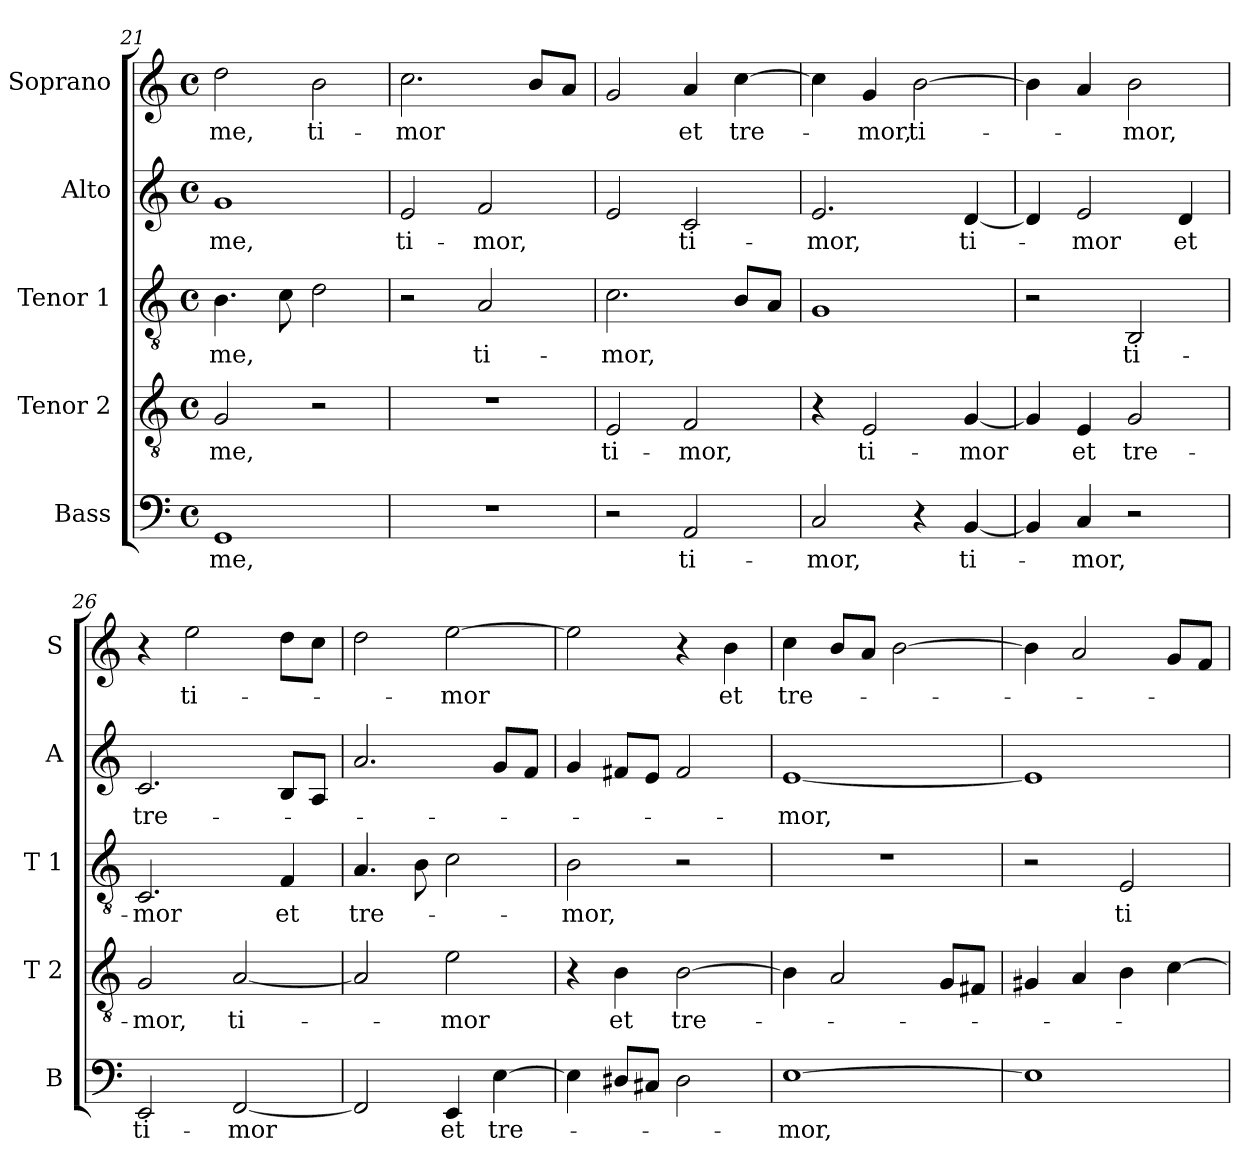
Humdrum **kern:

**kern	**text	**kern	**text	**kern	**text	**kern	**text	**kern	**text
*part5	*part5	*part4	*part4	*part3	*part3	*part2	*part2	*part1	*part1
*staff5	*staff5	*staff4	*staff4	*staff3	*staff3	*staff2	*staff2	*staff1	*staff1
*I"Bass	*	*I"Tenor 2	*	*I"Tenor 1	*	*I"Alto	*	*I"Soprano	*
*I'B	*	*I'T 2	*	*I'T 1	*	*I'A	*	*I'S	*
*clefF4	*	*clefGv2	*	*clefGv2	*	*clefG2	*	*clefG2	*
*k[]	*	*k[]	*	*k[]	*	*k[]	*	*k[]	*
*C:	*	*C:	*	*C:	*	*C:	*	*C:	*
*M4/4	*	*M4/4	*	*M4/4	*	*M4/4	*	*M4/4	*
*met(c)	*	*met(c)	*	*met(c)	*	*met(c)	*	*met(c)	*
=21	=21	=21	=21	=21	=21	=21	=21	=21	=21
1GG	me,	2G/	me,	4.B\	me,	1g	me,	2dd\	me,
.	.	.	.	8c\	.	.	.	.	.
.	.	2r	.	2d\	.	.	.	2b\	ti-
!!LO:LB:g=z
=22	=22	=22	=22	=22	=22	=22	=22	=22	=22
1r	.	1r	.	2r	.	2e/	ti-	2.cc\	-mor
.	.	.	.	2A/	ti-	2f/	-mor,	.	.
.	.	.	.	.	.	.	.	8b/L	.
.	.	.	.	.	.	.	.	8a/J	.
=23	=23	=23	=23	=23	=23	=23	=23	=23	=23
2r	.	2E/	ti-	2.c\	-mor,	2e/	.	2g/	.
2AA/	ti-	2F/	-mor,	.	.	2c/	ti-	4a/	et
.	.	.	.	8B/L	.	.	.	[4cc\	tre-
.	.	.	.	8A/J	.	.	.	.	.
=24	=24	=24	=24	=24	=24	=24	=24	=24	=24
2C/	-mor,	4r	.	1G	.	2.e/	-mor,	4cc\]	.
.	.	2E/	ti-	.	.	.	.	4g/	-mor,
4r	.	.	.	.	.	.	.	[2b\	ti-
[4BB/	ti-	[4G/	-mor	.	.	[4d/	ti-	.	.
=25	=25	=25	=25	=25	=25	=25	=25	=25	=25
4BB/]	.	4G/]	.	2r	.	4d/]	.	4b\]	.
4C/	-mor,	4E/	et	.	.	2e/	-mor	4a/	.
2r	.	2G/	tre-	2BB/	ti-	.	.	2b\	-mor,
.	.	.	.	.	.	4d/	et	.	.
=26	=26	=26	=26	=26	=26	=26	=26	=26	=26
2EE/	ti-	2G/	-mor,	2.C/	-mor	2.c/	tre-	4r	.
.	.	.	.	.	.	.	.	2ee\	ti-
[2FF/	-mor	[2A/	ti-	.	.	.	.	.	.
.	.	.	.	4F/	et	8B/L	.	8dd\L	.
.	.	.	.	.	.	8A/J	.	8cc\J	.
!!LO:PB:g=z
=27	=27	=27	=27	=27	=27	=27	=27	=27	=27
2FF/]	.	2A/]	.	4.A/	tre-	2.a/	.	2dd\	.
.	.	.	.	8B\	.	.	.	.	.
4EE/	et	2e\	-mor	2c\	.	.	.	[2ee\	-mor
[4E\	tre-	.	.	.	.	8g/L	.	.	.
.	.	.	.	.	.	8f/J	.	.	.
=28	=28	=28	=28	=28	=28	=28	=28	=28	=28
4E\]	.	4r	.	2B\	-mor,	4g/	.	2ee\]	.
8D#X/L	.	4B\	et	.	.	8f#X/L	.	.	.
8C#X/J	.	.	.	.	.	8e/J	.	.	.
2D#\	.	[2B\	tre-	2r	.	2f#/	.	4r	.
.	.	.	.	.	.	.	.	4b\	et
=29	=29	=29	=29	=29	=29	=29	=29	=29	=29
[1E	-mor,	4B\]	.	1r	.	[1e	-mor,	4cc\	tre-
.	.	2A/	.	.	.	.	.	8b/L	.
.	.	.	.	.	.	.	.	8a/J	.
.	.	.	.	.	.	.	.	[2b\	.
.	.	8G/L	.	.	.	.	.	.	.
.	.	8F#X/J	.	.	.	.	.	.	.
=30	=30	=30	=30	=30	=30	=30	=30	=30	=30
1E]	.	4G#X/	.	2r	.	1e]	.	4b\]	.
.	.	4A/	.	.	.	.	.	2a/	.
.	.	4B\	.	2E/	ti-	.	.	.	.
.	.	[4c\	.	.	.	.	.	8g/L	.
.	.	.	.	.	.	.	.	8f/J	.
=	=	=	=	=	=	=	=	=	=
*-	*-	*-	*-	*-	*-	*-	*-	*-	*-
